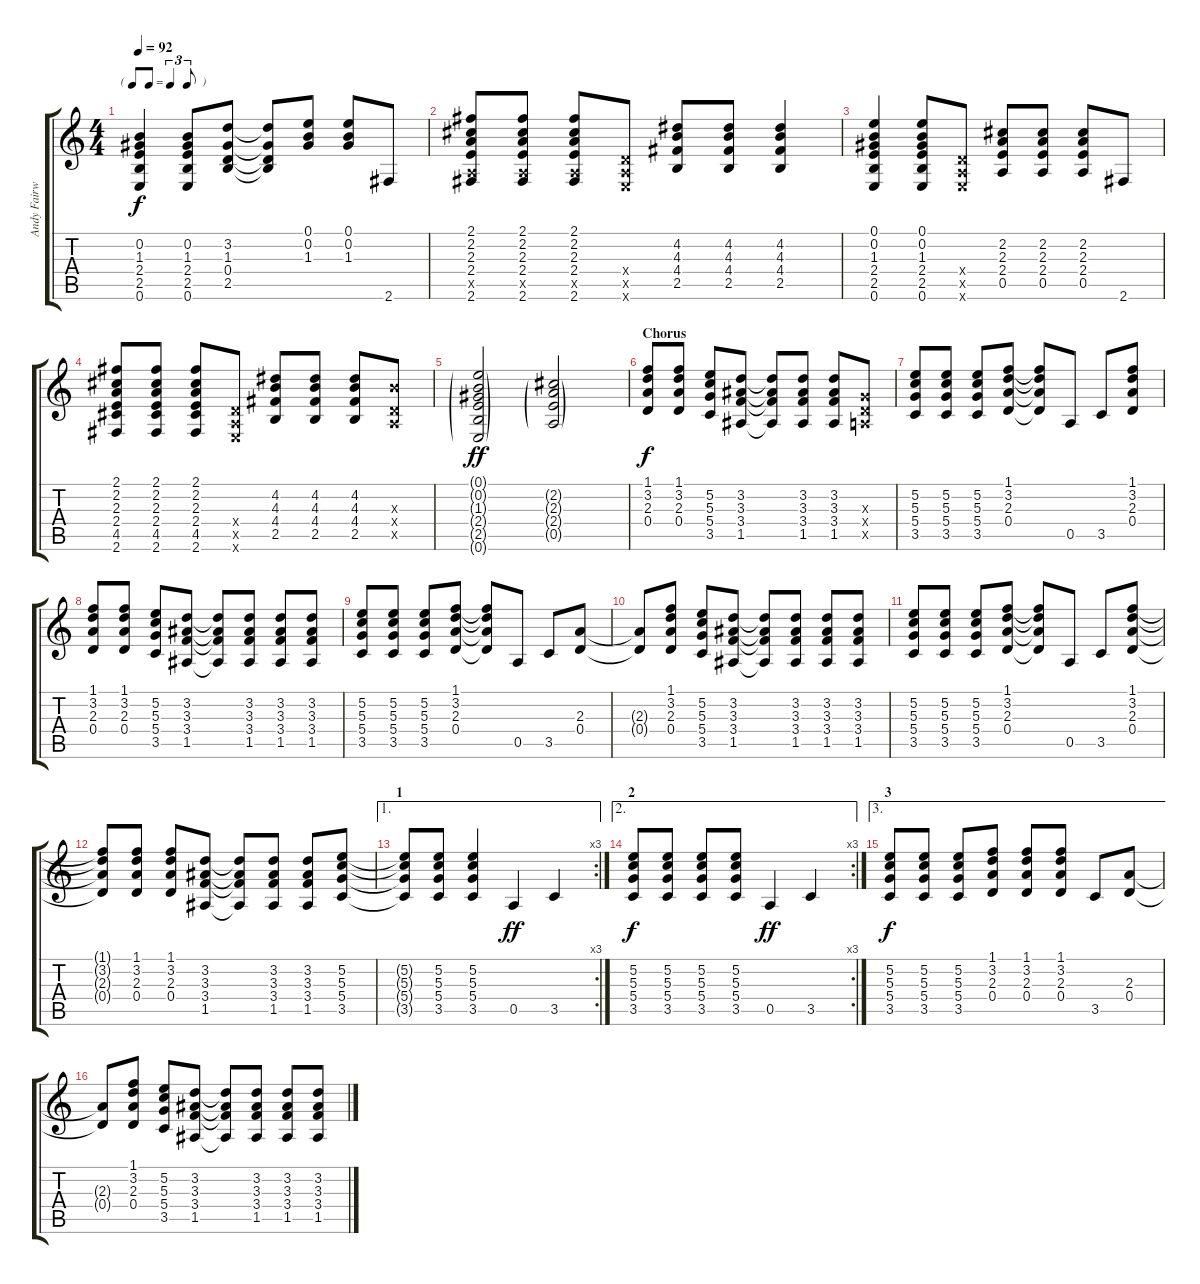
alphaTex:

\track ("Andy Fairweather" "Andy Fairw") {instrument acousticguitarsteel}
\staff {score tabs}
\tuning (E4 B3 G3 D3 A2 E2) {hide}
\ts (4 4)
\tf triplet8th
\tempo 92
\clef g2
\ks c
(0.2 1.3 2.4 2.5 0.6).4{dy f} (0.2 1.3 2.4 2.5 0.6).8 (3.2 1.3 0.4 2.5).8 (3.2{t} 1.3{t} 0.4{t} 2.5{t}).8 (0.1 0.2 1.3).8 (0.1 0.2 1.3).8 2.6.8 |
(2.1 2.2 2.3 2.4 0.5{x} 2.6).8 (2.1 2.2 2.3 2.4 0.5{x} 2.6).8 (2.1 2.2 2.3 2.4 0.5{x} 2.6).8 (0.4{x} 0.5{x} 0.6{x}).8 (4.2 4.3 4.4 2.5).8 (4.2 4.3 4.4 2.5).8 (4.2 4.3 4.4 2.5).4 |
(0.1 0.2 1.3 2.4 2.5 0.6).4 (0.1 0.2 1.3 2.4 2.5 0.6).8 (0.4{x} 0.5{x} 0.6{x}).8 (2.2 2.3 2.4 0.5).8 (2.2 2.3 2.4 0.5).8 (2.2 2.3 2.4 0.5).8 2.6.8 |
(2.1 2.2 2.3 2.4 4.5 2.6).8 (2.1 2.2 2.3 2.4 4.5 2.6).8 (2.1 2.2 2.3 2.4 4.5 2.6).8 (0.4{x} 0.5{x} 0.6{x}).8 (4.2 4.3 4.4 2.5).8 (4.2 4.3 4.4 2.5).8 (4.2 4.3 4.4 2.5).8 (4.3{x} 0.4{x} 0.5{x}).8 |
(0.1{g} 0.2{g} 1.3{g} 2.4{g} 2.5{g} 0.6{g}).2{dy ff} (2.2{g} 2.3{g} 2.4{g} 0.5{g}).2 |
\section ("" "Chorus")
(1.1 3.2 2.3 0.4).8{dy f} (1.1 3.2 2.3 0.4).8 (5.2 5.3 5.4 3.5).8 (3.2 3.3 3.4 1.5).8 (3.2{t} 3.3{t} 3.4{t} 1.5{t}).8 (3.2 3.3 3.4 1.5).8 (3.2 3.3 3.4 1.5).8 (0.3{x} 0.4{x} 0.5{x}).8 |
(5.2 5.3 5.4 3.5).8 (5.2 5.3 5.4 3.5).8 (5.2 5.3 5.4 3.5).8 (1.1 3.2 2.3 0.4).8 (1.1{t} 3.2{t} 2.3{t} 0.4{t}).8 0.5.8 3.5.8 (1.1 3.2 2.3 0.4).8 |
(1.1 3.2 2.3 0.4).8 (1.1 3.2 2.3 0.4).8 (5.2 5.3 5.4 3.5).8 (3.2 3.3 3.4 1.5).8 (3.2{t} 3.3{t} 3.4{t} 1.5{t}).8 (3.2 3.3 3.4 1.5).8 (3.2 3.3 3.4 1.5).8 (3.2 3.3 3.4 1.5).8 |
(5.2 5.3 5.4 3.5).8 (5.2 5.3 5.4 3.5).8 (5.2 5.3 5.4 3.5).8 (1.1 3.2 2.3 0.4).8 (1.1{t} 3.2{t} 2.3{t} 0.4{t}).8 0.5.8 3.5.8 (2.3 0.4).8 |
(2.3{t} 0.4{t}).8 (1.1 3.2 2.3 0.4).8 (5.2 5.3 5.4 3.5).8 (3.2 3.3 3.4 1.5).8 (3.2{t} 3.3{t} 3.4{t} 1.5{t}).8 (3.2 3.3 3.4 1.5).8 (3.2 3.3 3.4 1.5).8 (3.2 3.3 3.4 1.5).8 |
(5.2 5.3 5.4 3.5).8 (5.2 5.3 5.4 3.5).8 (5.2 5.3 5.4 3.5).8 (1.1 3.2 2.3 0.4).8 (1.1{t} 3.2{t} 2.3{t} 0.4{t}).8 0.5.8 3.5.8 (1.1 3.2 2.3 0.4).8 |
(1.1{t} 3.2{t} 2.3{t} 0.4{t}).8 (1.1 3.2 2.3 0.4).8 (1.1 3.2 2.3 0.4).8 (3.2 3.3 3.4 1.5).8 (3.2{t} 3.3{t} 3.4{t} 1.5{t}).8 (3.2 3.3 3.4 1.5).8 (3.2 3.3 3.4 1.5).8 (5.2 5.3 5.4 3.5).8 |
\ae 1
\rc 3
\section ("" "1")
(5.2{t} 5.3{t} 5.4{t} 3.5{t}).8 (5.2 5.3 5.4 3.5).8 (5.2 5.3 5.4 3.5).4 0.5.4{dy ff} 3.5.4 |
\ae 2
\rc 3
\section ("" "2")
(5.2 5.3 5.4 3.5).8{dy f} (5.2 5.3 5.4 3.5).8 (5.2 5.3 5.4 3.5).8 (5.2 5.3 5.4 3.5).8 0.5.4{dy ff} 3.5.4 |
\ae 3
\section ("" "3")
(5.2 5.3 5.4 3.5).8{dy f} (5.2 5.3 5.4 3.5).8 (5.2 5.3 5.4 3.5).8 (1.1 3.2 2.3 0.4).8 (1.1 3.2 2.3 0.4).8 (1.1 3.2 2.3 0.4).8 3.5.8 (2.3 0.4).8 |
(2.3{t} 0.4{t}).8 (1.1 3.2 2.3 0.4).8 (5.2 5.3 5.4 3.5).8 (3.2 3.3 3.4 1.5).8 (3.2{t} 3.3{t} 3.4{t} 1.5{t}).8 (3.2 3.3 3.4 1.5).8 (3.2 3.3 3.4 1.5).8 (3.2 3.3 3.4 1.5).8
